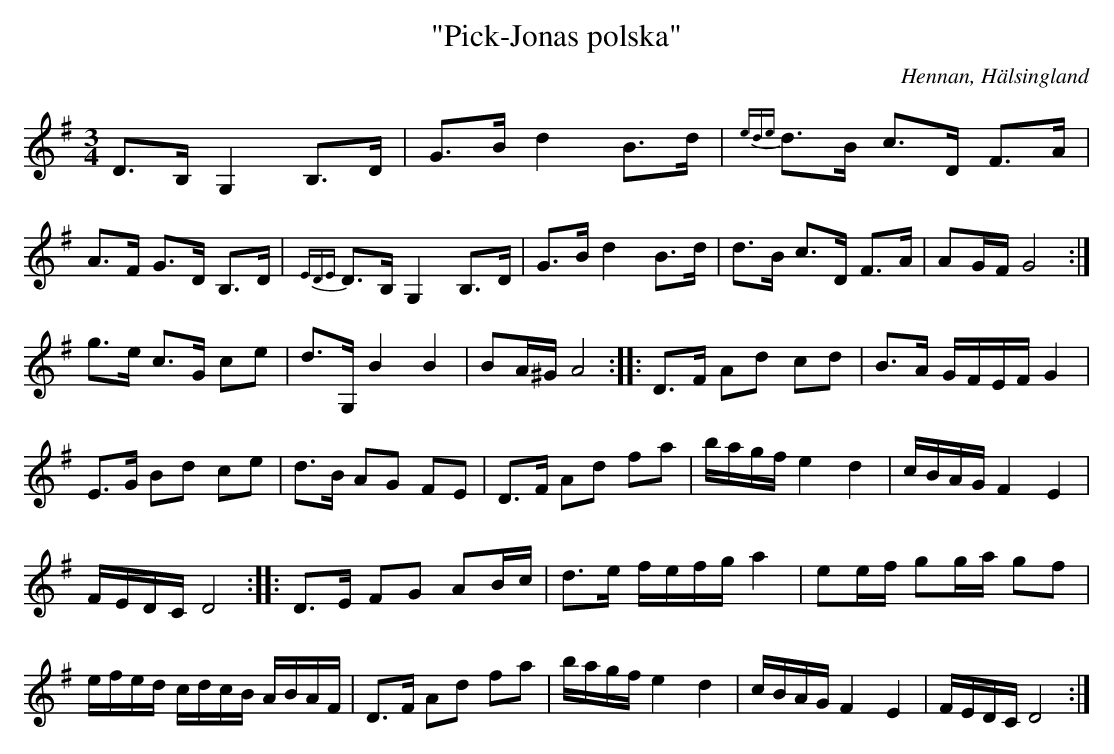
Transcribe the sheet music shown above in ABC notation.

X:1
T: "Pick-Jonas polska"
O: Hennan, Hälsingland
M: 3/4
L: 1/8
K: G
D>B, G,2 B,>D | G>B d2 B>d | {ede}d>B c>D F>A| A>F G>D B,>D|{EDE}D>B, G,2 B,>D|G>B d2 B>d | d>B c>D F>A| AG/F/ G4 :|
g>e c>G ce | d>G, B2 B2 | BA/^G/ A4 :: D>F Ad cd | B>A G/F/E/F/ G2 |
E>G Bd ce | d>B AG FE | D>F Ad fa | b/a/g/f/ e2 d2 | c/B/A/G/ F2 E2 |
F/E/D/C/ D4 :: D>E FG AB/c/ | d>e f/e/f/g/ a2 | ee/f/ gg/a/ gf |
e/f/e/d/ c/d/c/B/ A/B/A/F/ | D>F Ad fa | b/a/g/f/ e2 d2 | c/B/A/G/ F2 E2 | F/E/D/C/ D4 :|]
